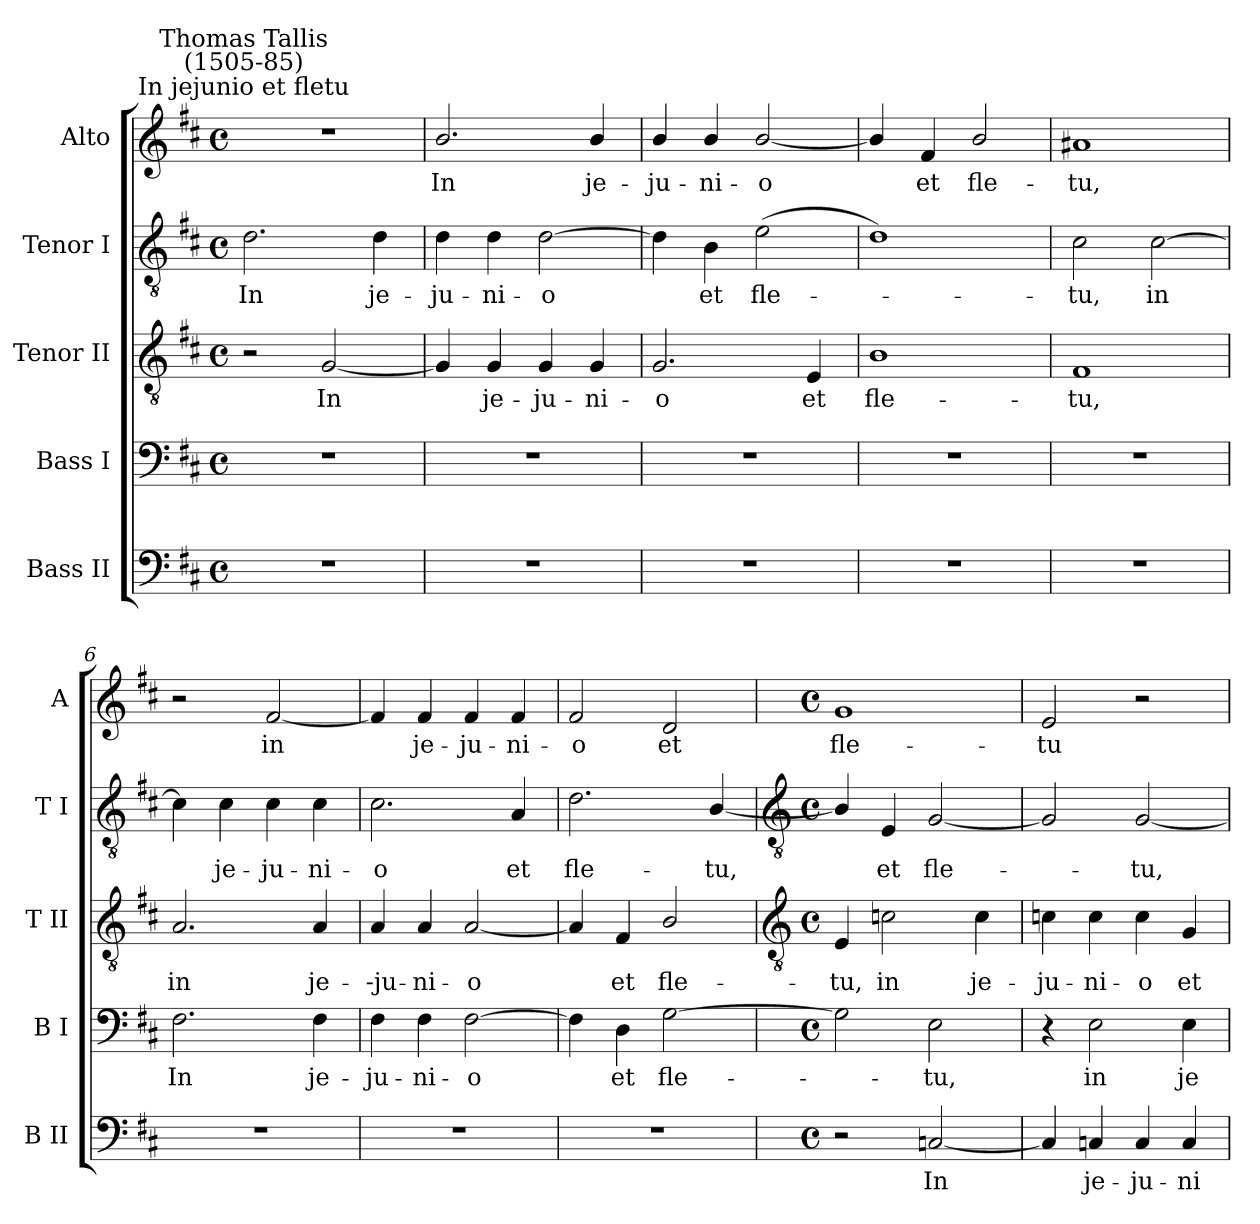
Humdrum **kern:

**kern	**text	**kern	**text	**kern	**text	**kern	**text	**kern	**text
*part5	*part5	*part4	*part4	*part3	*part3	*part2	*part2	*part1	*part1
*staff5	*staff5	*staff4	*staff4	*staff3	*staff3	*staff2	*staff2	*staff1	*staff1
*I"Bass II	*	*I"Bass I	*	*I"Tenor II	*	*I"Tenor I	*	*I"Alto	*
*I'B II	*	*I'B I	*	*I'T II	*	*I'T I	*	*I'A	*
*clefF4	*	*clefF4	*	*clefGv2	*	*clefGv2	*	*clefG2	*
*k[f#c#]	*	*k[f#c#]	*	*k[f#c#]	*	*k[f#c#]	*	*k[f#c#]	*
*D:	*	*D:	*	*D:	*	*D:	*	*D:	*
*M4/4	*	*M4/4	*	*M4/4	*	*M4/4	*	*M4/4	*
*met(c)	*	*met(c)	*	*met(c)	*	*met(c)	*	*met(c)	*
=1	=1	=1	=1	=1	=1	=1	=1	=1	=1
!	!	!	!	!	!	!	!	!LO:TX:a:cj:t=In jejunio et fletu	!
!	!	!	!	!	!	!	!	!LO:TX:a:cj:t=Thomas Tallis\n(1505-85)	!
!	!	!	!	!	!	!	!LO:LY:b	!	!
1r	.	1r	.	2r	.	2.d	In	1r	.
!	!	!	!	!	!LO:LY:b	!	!	!	!
.	.	.	.	[2G	In	.	.	.	.
!	!	!	!	!	!	!	!LO:LY:b	!	!
.	.	.	.	.	.	4d	je-	.	.
=2	=2	=2	=2	=2	=2	=2	=2	=2	=2
!	!	!	!	!	!	!	!LO:LY:b	!	!LO:LY:b
1r	.	1r	.	4G]	.	4d	-ju-	2.b/	In
!	!	!	!	!	!LO:LY:b	!	!LO:LY:b	!	!
.	.	.	.	4G	je-	4d	-ni-	.	.
!	!	!	!	!	!LO:LY:b	!	!LO:LY:b	!	!
.	.	.	.	4G	-ju-	[2d	-o	.	.
!	!	!	!	!	!LO:LY:b	!	!	!	!LO:LY:b
.	.	.	.	4G	-ni-	.	.	4b/	je-
=3	=3	=3	=3	=3	=3	=3	=3	=3	=3
!	!	!	!	!	!LO:LY:b	!	!	!	!LO:LY:b
1r	.	1r	.	2.G	-o	4d]	.	4b/	-ju-
!	!	!	!	!	!	!	!LO:LY:b	!	!LO:LY:b
.	.	.	.	.	.	4B	et	4b/	-ni-
!	!	!	!	!	!	!	!LO:LY:b	!	!LO:LY:b
.	.	.	.	.	.	(>2e	fle-	[2b/	-o
!	!	!	!	!	!LO:LY:b	!	!	!	!
.	.	.	.	4E	et	.	.	.	.
=4	=4	=4	=4	=4	=4	=4	=4	=4	=4
!	!	!	!	!	!LO:LY:b	!	!	!	!
1r	.	1r	.	1B	fle-	1d)	.	4b/]	.
!	!	!	!	!	!	!	!	!	!LO:LY:b
.	.	.	.	.	.	.	.	4f#	et
!	!	!	!	!	!	!	!	!	!LO:LY:b
.	.	.	.	.	.	.	.	2b/	fle-
=5	=5	=5	=5	=5	=5	=5	=5	=5	=5
!	!	!	!	!	!LO:LY:b	!	!LO:LY:b	!	!LO:LY:b
1r	.	1r	.	1F#	-tu,	2c#	tu,	1a#X	-tu,
!	!	!	!	!	!	!	!LO:LY:b	!	!
.	.	.	.	.	.	[2c#	in	.	.
=6	=6	=6	=6	=6	=6	=6	=6	=6	=6
!	!	!	!LO:LY:b	!	!LO:LY:b	!	!	!	!
1r	.	2.F#	In	2.A	in	4c#]	.	2r	.
!	!	!	!	!	!	!	!LO:LY:b	!	!
.	.	.	.	.	.	4c#	je-	.	.
!	!	!	!	!	!	!	!LO:LY:b	!	!LO:LY:b
.	.	.	.	.	.	4c#	-ju-	[2f#	in
!	!	!	!LO:LY:b	!	!LO:LY:b	!	!LO:LY:b	!	!
.	.	4F#	je-	4A	je-	4c#	-ni-	.	.
=7	=7	=7	=7	=7	=7	=7	=7	=7	=7
!	!	!	!LO:LY:b	!	!LO:LY:b	!	!LO:LY:b	!	!
1r	.	4F#	-ju-	4A	--ju-	2.c#	-o	4f#]	.
!	!	!	!LO:LY:b	!	!LO:LY:b	!	!	!	!LO:LY:b
.	.	4F#	-ni-	4A	-ni-	.	.	4f#	je-
!	!	!	!LO:LY:b	!	!LO:LY:b	!	!	!	!LO:LY:b
.	.	[2F#	-o	[2A	-o	.	.	4f#	-ju-
!	!	!	!	!	!	!	!LO:LY:b	!	!LO:LY:b
.	.	.	.	.	.	4A	et	4f#	-ni-
=8	=8	=8	=8	=8	=8	=8	=8	=8	=8
!	!	!	!	!	!	!	!LO:LY:b	!	!LO:LY:b
1r	.	4F#]	.	4A]	.	2.d	fle-	2f#	-o
!	!	!	!LO:LY:b	!	!LO:LY:b	!	!	!	!
.	.	4D	et	4F#	et	.	.	.	.
!	!	!	!LO:LY:b	!	!LO:LY:b	!	!	!	!LO:LY:b
.	.	[2G	fle-	2B/	fle-	.	.	2d	et
!	!	!	!	!	!	!	!LO:LY:b	!	!
.	.	.	.	.	.	[4B/	-tu,	.	.
!!LO:LB:g=z
=9	=9	=9	=9	=9	=9	=9	=9	=9	=9
*	*	*	*	*clefGv2	*	*clefGv2	*	*	*
*M4/4	*	*M4/4	*	*M4/4	*	*M4/4	*	*M4/4	*
*met(c)	*	*met(c)	*	*met(c)	*	*met(c)	*	*met(c)	*
!	!	!	!	!	!LO:LY:b	!	!	!	!LO:LY:b
2r	.	2G]	.	4E	-tu,	4B/]	.	1g	fle-
!	!	!	!	!	!LO:LY:b	!	!LO:LY:b	!	!
.	.	.	.	2cn	in	4E	et	.	.
!	!LO:LY:b	!	!LO:LY:b	!	!	!	!LO:LY:b	!	!
[2Cn	In	2E	tu,	.	.	[2G	fle-	.	.
!	!	!	!	!	!LO:LY:b	!	!	!	!
.	.	.	.	4c	je-	.	.	.	.
=10	=10	=10	=10	=10	=10	=10	=10	=10	=10
!	!	!	!	!	!LO:LY:b	!	!	!	!LO:LY:b
4C]	.	4r	.	4cn	-ju-	2G]	.	2e	-tu
!	!LO:LY:b	!	!LO:LY:b	!	!LO:LY:b	!	!	!	!
4C	je-	2E	in	4c	-ni-	.	.	.	.
!	!LO:LY:b	!	!	!	!LO:LY:b	!	!LO:LY:b	!	!
4C	-ju-	.	.	4c	-o	[2G	tu,	2r	.
!	!LO:LY:b	!	!LO:LY:b	!	!LO:LY:b	!	!	!	!
4C	-ni-	4E	je-	4G	et	.	.	.	.
=	=	=	=	=	=	=	=	=	=
*-	*-	*-	*-	*-	*-	*-	*-	*-	*-
